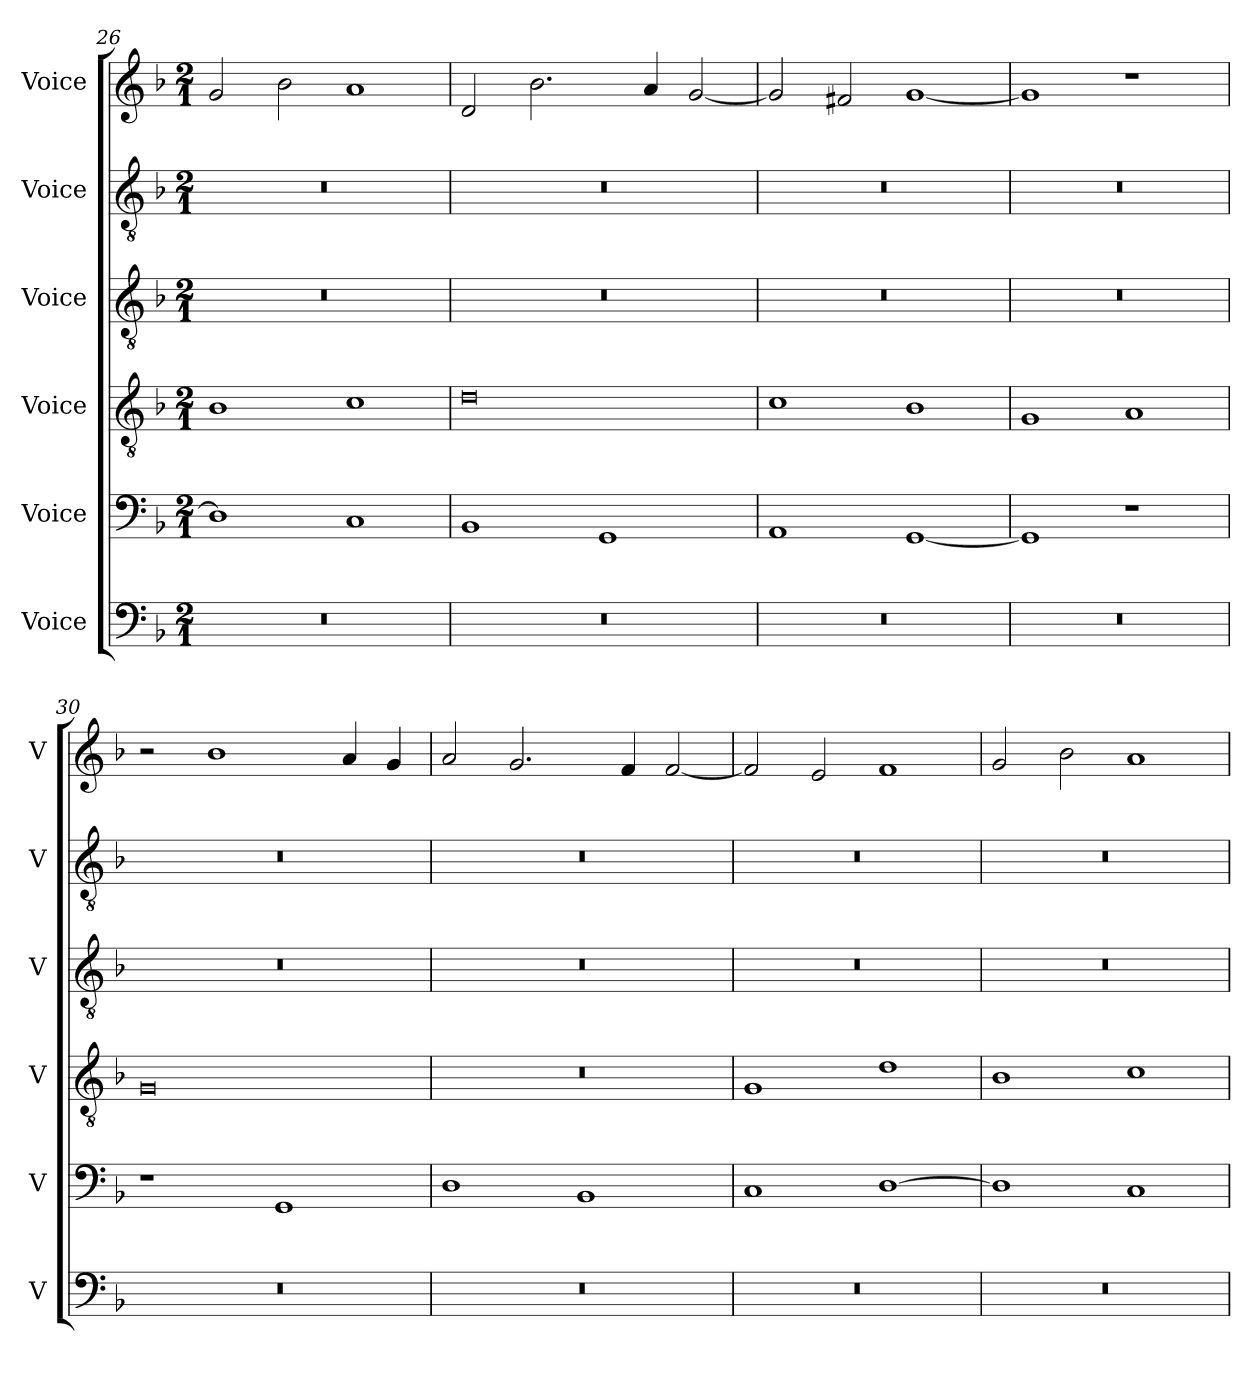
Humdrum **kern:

**kern	**kern	**kern	**kern	**kern	**kern
*part6	*part5	*part4	*part3	*part2	*part1
*staff6	*staff5	*staff4	*staff3	*staff2	*staff1
*I"Voice	*I"Voice	*I"Voice	*I"Voice	*I"Voice	*I"Voice
*I'V	*I'V	*I'V	*I'V	*I'V	*I'V
!!LO:PB:g=z
*clefF4	*clefF4	*clefGv2	*clefGv2	*clefGv2	*clefG2
*k[b-]	*k[b-]	*k[b-]	*k[b-]	*k[b-]	*k[b-]
*M2/1	*M2/1	*M2/1	*M2/1	*M2/1	*M2/1
=26	=26	=26	=26	=26	=26
0r	1D]	1B-	0r	0r	2g/
.	.	.	.	.	2b-\
.	1C	1c	.	.	1a
=27	=27	=27	=27	=27	=27
0r	1BB-	0d	0r	0r	2d/
.	.	.	.	.	2.b-\
.	1GG	.	.	.	.
.	.	.	.	.	4a/
.	.	.	.	.	[2g/
=28	=28	=28	=28	=28	=28
0r	1AA	1c	0r	0r	2g/]
.	.	.	.	.	2f#X/
.	[1GG	1B-	.	.	[1g
=29	=29	=29	=29	=29	=29
0r	1GG]	1G	0r	0r	1g]
.	1r	1A	.	.	1r
!!LO:LB:g=z
=30	=30	=30	=30	=30	=30
0r	1r	0G	0r	0r	2r
.	.	.	.	.	1b-
.	1GG	.	.	.	.
.	.	.	.	.	4a/
.	.	.	.	.	4g/
=31	=31	=31	=31	=31	=31
0r	1D	0r	0r	0r	2a/
.	.	.	.	.	2.g/
.	1BB-	.	.	.	.
.	.	.	.	.	4f/
.	.	.	.	.	[2f/
=32	=32	=32	=32	=32	=32
0r	1C	1G	0r	0r	2f/]
.	.	.	.	.	2e/
.	[1D	1d	.	.	1f
=33	=33	=33	=33	=33	=33
0r	1D]	1B-	0r	0r	2g/
.	.	.	.	.	2b-\
.	1C	1c	.	.	1a
=	=	=	=	=	=
*-	*-	*-	*-	*-	*-
